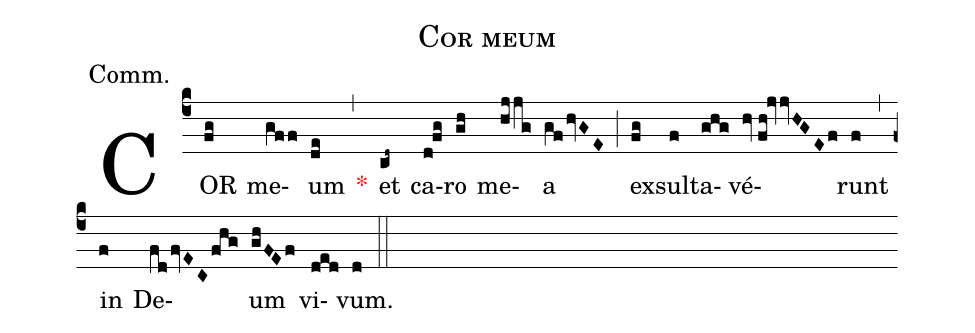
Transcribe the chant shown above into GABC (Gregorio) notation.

name:Cor meum;
annotation:Comm.;
mode:I.;
office-part:Communion;
%%
(c4) COR(fg) me(gff)um(de) <v>\red{*}</v>(,) et(cd~) ca(d!fg)ro(gh) me(hjjg)a(gf/hvGE) (;) ex(fg)sul(f)ta(ghg)vé(hv//fh!jvvHGEf)runt(f) (,) in(f) De(fd/fvEC/fhg)um(ghFEf) vi(ded)vum.(d) (::)
